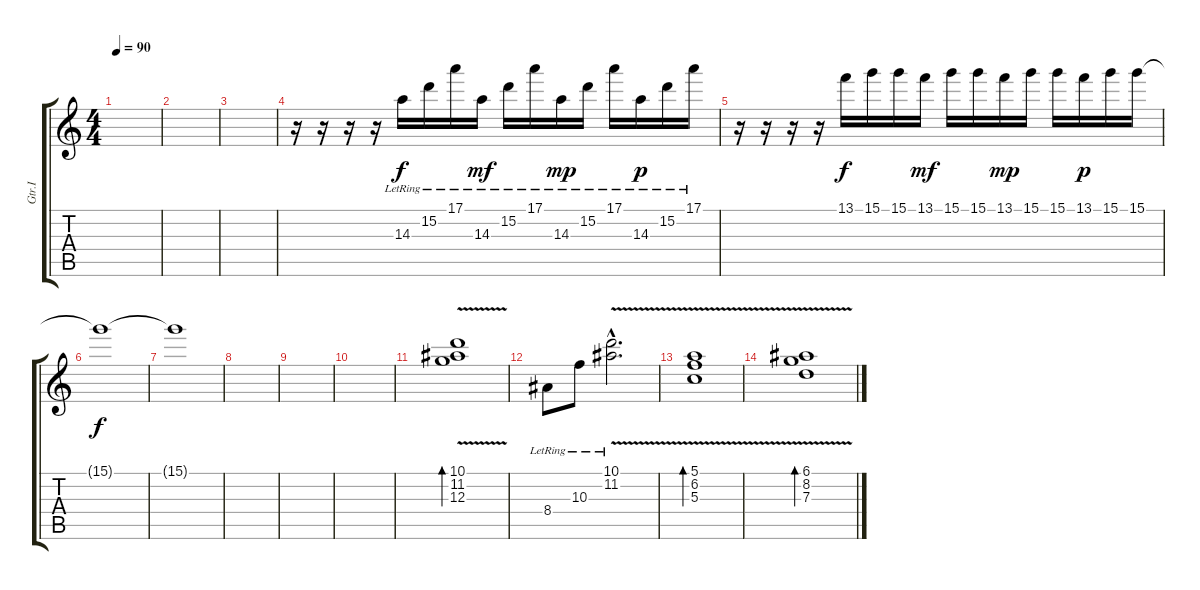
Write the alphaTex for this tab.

\track ("Gtr.I" "Gtr.I") {instrument electricguitarjazz}
\staff {score tabs}
\tuning (E4 B3 G3 D3 A2 E2) {hide}
\ts (4 4)
\tempo 90
\clef g2
\ks c
|
|
|
r.16 r.16 r.16 r.16 14.3{lr}.16 15.2{lr}.16 17.1{lr}.16 14.3{lr}.16{dy mf} 15.2{lr}.16 17.1{lr}.16 14.3{lr}.16{dy mp} 15.2{lr}.16 17.1{lr}.16 14.3{lr}.16{dy p} 15.2{lr}.16 17.1{lr}.16 |
r.16 r.16 r.16 r.16 13.1.16{dy f} 15.1.16 15.1.16 13.1.16{dy mf} 15.1.16 15.1.16 13.1.16{dy mp} 15.1.16 15.1.16 13.1.16{dy p} 15.1.16 15.1.16 |
15.1{t}.1{dy f} |
15.1{t}.1 |
|
|
|
(10.1 11.2 12.3{v}).1{bd 240} |
8.4{lr}.8 10.3{lr}.8 (10.1{v hac lr} 11.2{hac}).2{d} |
(5.1 6.2 5.3{v}).1{bd 240} |
(6.1 8.2 7.3{v}).1{bd 240}
